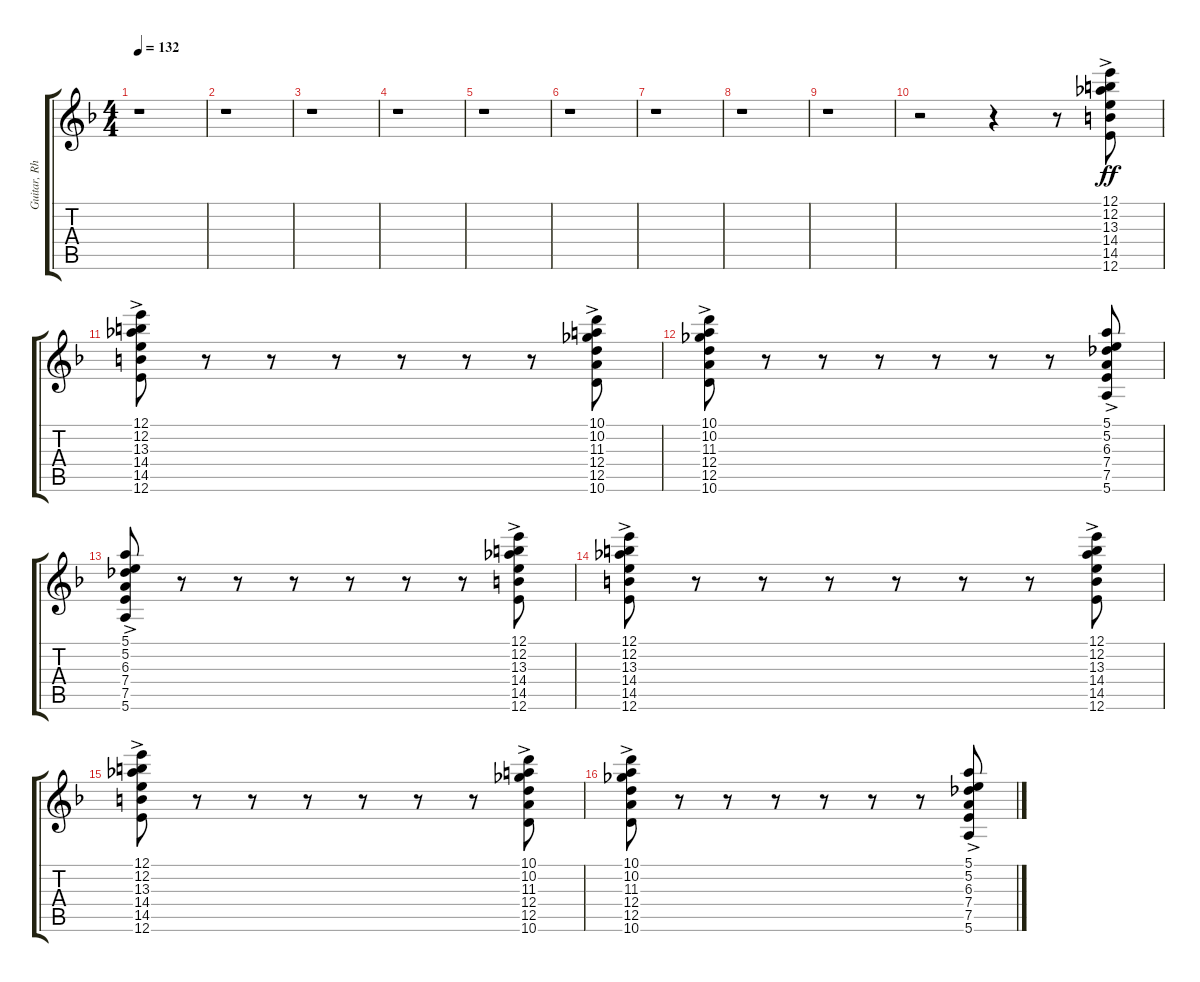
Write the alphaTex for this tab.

\track ("Guitar, Rhythm" "Guitar, Rh") {instrument overdrivenguitar}
\staff {score tabs}
\tuning (E4 B3 G3 D3 A2 E2) {hide}
\ts (4 4)
\tempo 132
\clef g2
\ks f
r.1{dy f} |
r.1 |
r.1 |
r.1 |
r.1 |
r.1 |
r.1 |
r.1 |
r.1 |
r.2 r.4 r.8 (12.1{ac} 12.2{ac} 13.3{ac} 14.4{ac} 14.5{ac} 12.6{ac}).8{dy ff} |
(12.1{ac} 12.2{ac} 13.3{ac} 14.4{ac} 14.5{ac} 12.6{ac}).8 r.8 r.8 r.8 r.8 r.8 r.8 (10.1{ac} 10.2{ac} 11.3{ac} 12.4{ac} 12.5{ac} 10.6{ac}).8 |
(10.1{ac} 10.2{ac} 11.3{ac} 12.4{ac} 12.5{ac} 10.6{ac}).8 r.8 r.8 r.8 r.8 r.8 r.8 (5.1{ac} 5.2{ac} 6.3{ac} 7.4{ac} 7.5{ac} 5.6{ac}).8 |
(5.1{ac} 5.2{ac} 6.3{ac} 7.4{ac} 7.5{ac} 5.6{ac}).8 r.8 r.8 r.8 r.8 r.8 r.8 (12.1{ac} 12.2{ac} 13.3{ac} 14.4{ac} 14.5{ac} 12.6{ac}).8 |
(12.1{ac} 12.2{ac} 13.3{ac} 14.4{ac} 14.5{ac} 12.6{ac}).8 r.8 r.8 r.8 r.8 r.8 r.8 (12.1{ac} 12.2{ac} 13.3{ac} 14.4{ac} 14.5{ac} 12.6{ac}).8 |
(12.1{ac} 12.2{ac} 13.3{ac} 14.4{ac} 14.5{ac} 12.6{ac}).8 r.8 r.8 r.8 r.8 r.8 r.8 (10.1{ac} 10.2{ac} 11.3{ac} 12.4{ac} 12.5{ac} 10.6{ac}).8 |
(10.1{ac} 10.2{ac} 11.3{ac} 12.4{ac} 12.5{ac} 10.6{ac}).8 r.8 r.8 r.8 r.8 r.8 r.8 (5.1{ac} 5.2{ac} 6.3{ac} 7.4{ac} 7.5{ac} 5.6{ac}).8
